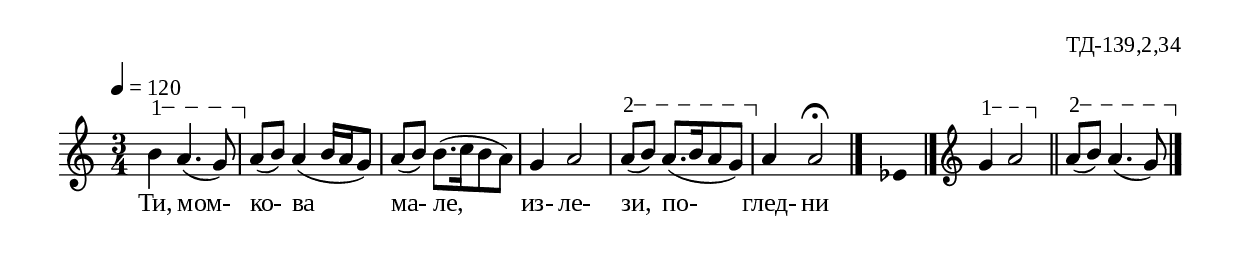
%{
sva_139_2_34
%}

\include "td-preamble.ly"

\score {
\relative c'' {
\tempo 4 = 120
\time 3/4
%\cadenzaOn
\varA
b4\startTextSpan a4.( g8\stopTextSpan) | 
a8([ b]) a4( b16[ a g8]) | a8([ b])  b8.([ c16 b8 a]) | g4 a2 |  
\varB
a8\startTextSpan([ b]) a8.([ b16 a8 g\stopTextSpan]) | 
a4 a2\fermata
 \bar "|." 
 s2 \fixB ees4 \fixC
  \bar "|." 
\set Score.measureLength = #(ly:make-moment 1 16)  
 s16 \bar ""  
 \set Score.measureLength = #(ly:make-moment 3 4)  
 \clef treble  
\varA
g4\startTextSpan a2\stopTextSpan \bar "||"  
\varB
a8\startTextSpan([ b]) a4.( g8\stopTextSpan) 
 \bar "|."   
}
\addlyrics { Ти, мом- ко- ва ма- ле, из- ле- зи, по- глед- ни }
%
\layout {
%   \context { 
%	    \Staff \remove "Time_signature_engraver" } 
  indent = #0
  line-width = 190\mm
  ragged-right=##f
}
%
\midi { 
	\context {
		\Score tempoWholesPerMinute = #(ly:make-moment 120 4)
		}
	}
}
%
\header{
  opus = "ТД-139,2,34"
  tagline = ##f
}


